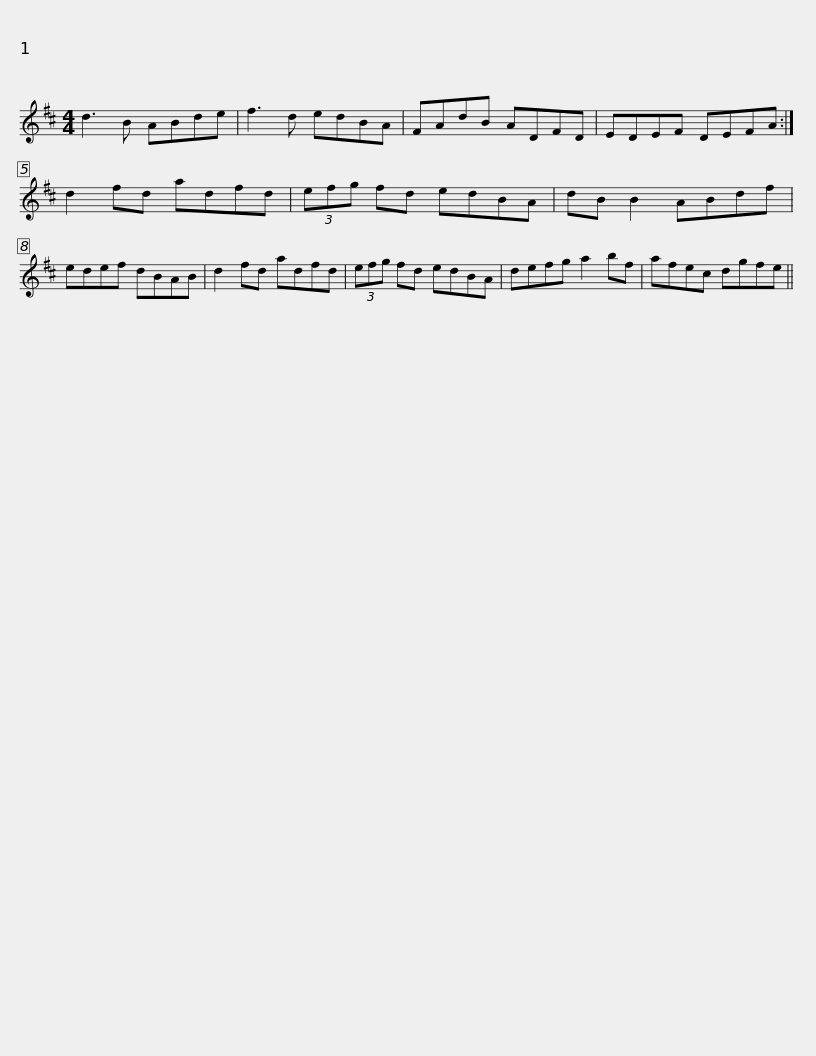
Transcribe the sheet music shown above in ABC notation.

X:1
L:1/8
M:4/4
I:linebreak $
K:D
V:1 treble
V:1
 d3 B ABde | f3 d edBA | FAdB ADFD | EDEF DEFA :| d2 fd adfd |$ %5
 (3efg fd edBA | dB B2 ABdf | edef dBAB | d2 fd adfd | (3efg fd edBA |$ %10
 defg a2 bf | afec dgfe || %12
